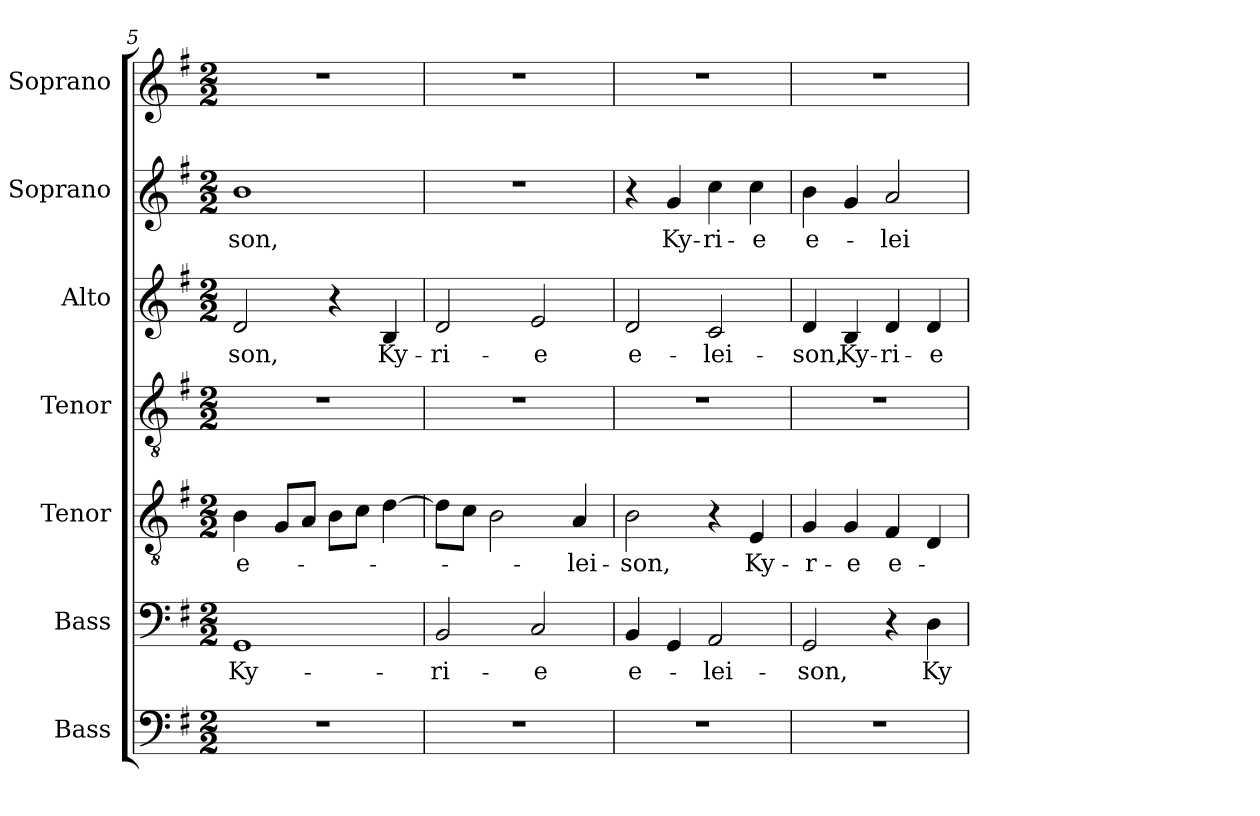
**kern	**kern	**text	**kern	**text	**kern	**kern	**text	**kern	**text	**kern
*part7	*part6	*part6	*part5	*part5	*part4	*part3	*part3	*part2	*part2	*part1
*staff7	*staff6	*staff6	*staff5	*staff5	*staff4	*staff3	*staff3	*staff2	*staff2	*staff1
*I"Bass	*I"Bass	*	*I"Tenor	*	*I"Tenor	*I"Alto	*	*I"Soprano	*	*I"Soprano
*I'B.	*I'B.	*	*I'T.	*	*I'T.	*I'A.	*	*I'S.	*	*I'S.
*clefF4	*clefF4	*	*clefGv2	*	*clefGv2	*clefG2	*	*clefG2	*	*clefG2
*	*	*	*ITrd7c12	*	*ITrd7c12	*	*	*	*	*
*k[f#]	*k[f#]	*	*k[f#]	*	*k[f#]	*k[f#]	*	*k[f#]	*	*k[f#]
*G:	*G:	*	*G:	*	*G:	*G:	*	*G:	*	*G:
*M2/2	*M2/2	*	*M2/2	*	*M2/2	*M2/2	*	*M2/2	*	*M2/2
=5	=5	=5	=5	=5	=5	=5	=5	=5	=5	=5
!	!	!LO:LY:b:color=#000000	!	!	!	!	!	!	!	!
!	!	!	!	!LO:LY:b:color=#000000	!	!	!	!	!	!
!	!	!	!	!	!	!	!LO:LY:b:color=#000000	!	!	!
!	!	!	!	!	!	!	!	!	!LO:LY:b:color=#000000	!
1r	1GGi	Ky-	4BBi\	-e-	1r	2di/	-son,	1bi	-son,	1r
.	.	.	8GGi/L	.	.	.	.	.	.	.
.	.	.	8AAi/J	.	.	.	.	.	.	.
.	.	.	8BBi\L	.	.	4r	.	.	.	.
.	.	.	8Ci\J	.	.	.	.	.	.	.
!	!	!	!	!	!	!	!LO:LY:b:color=#000000	!	!	!
.	.	.	[4Di\	.	.	4Bi/	Ky-	.	.	.
=6	=6	=6	=6	=6	=6	=6	=6	=6	=6	=6
!	!	!LO:LY:b:color=#000000	!	!	!	!	!	!	!	!
!	!	!	!	!	!	!	!LO:LY:b:color=#000000	!	!	!
1r	2BBi/	-ri-	8Di\L]	.	1r	2di/	-ri-	1r	.	1r
.	.	.	8Ci\J	.	.	.	.	.	.	.
.	.	.	2BBi\	.	.	.	.	.	.	.
!	!	!LO:LY:b:color=#000000	!	!	!	!	!	!	!	!
!	!	!	!	!	!	!	!LO:LY:b:color=#000000	!	!	!
.	2Ci/	-e	.	.	.	2ei/	-e	.	.	.
!	!	!	!	!LO:LY:b:color=#000000	!	!	!	!	!	!
.	.	.	4AAi/	-lei-	.	.	.	.	.	.
=7	=7	=7	=7	=7	=7	=7	=7	=7	=7	=7
!	!	!LO:LY:b:color=#000000	!	!	!	!	!	!	!	!
!	!	!	!	!LO:LY:b:color=#000000	!	!	!	!	!	!
!	!	!	!	!	!	!	!LO:LY:b:color=#000000	!	!	!
1r	4BBi/	e-	2BBi\	-son,	1r	2di/	e-	4r	.	1r
!	!	!	!	!	!	!	!	!	!LO:LY:b:color=#000000	!
.	4GGi/	.	.	.	.	.	.	4gi/	Ky-	.
!	!	!LO:LY:b:color=#000000	!	!	!	!	!	!	!	!
!	!	!	!	!	!	!	!LO:LY:b:color=#000000	!	!	!
!	!	!	!	!	!	!	!	!	!LO:LY:b:color=#000000	!
.	2AAi/	-lei-	4r	.	.	2ci/	-lei-	4cci\	-ri-	.
!	!	!	!	!LO:LY:b:color=#000000	!	!	!	!	!	!
!	!	!	!	!	!	!	!	!	!LO:LY:b:color=#000000	!
.	.	.	4EEi/	Ky-	.	.	.	4cci\	-e	.
!!LO:LB:g=z
=8	=8	=8	=8	=8	=8	=8	=8	=8	=8	=8
!	!	!LO:LY:b:color=#000000	!	!	!	!	!	!	!	!
!	!	!	!	!LO:LY:b:color=#000000	!	!	!	!	!	!
!	!	!	!	!	!	!	!LO:LY:b:color=#000000	!	!	!
!	!	!	!	!	!	!	!	!	!LO:LY:b:color=#000000	!
1r	2GGi/	-son,	4GGi/	-r-	1r	4di/	-son,	4bi\	e-	1r
!	!	!	!	!LO:LY:b:color=#000000	!	!	!	!	!	!
!	!	!	!	!	!	!	!LO:LY:b:color=#000000	!	!	!
.	.	.	4GGi/	-e	.	4Bi/	Ky-	4gi/	.	.
!	!	!	!	!LO:LY:b:color=#000000	!	!	!	!	!	!
!	!	!	!	!	!	!	!LO:LY:b:color=#000000	!	!	!
!	!	!	!	!	!	!	!	!	!LO:LY:b:color=#000000	!
.	4r	.	4FF#i/	e-	.	4di/	-ri-	2ai/	-lei-	.
!	!	!LO:LY:b:color=#000000	!	!	!	!	!	!	!	!
!	!	!	!	!	!	!	!LO:LY:b:color=#000000	!	!	!
.	4Di\	Ky-	4DDi/	.	.	4di/	-e	.	.	.
=	=	=	=	=	=	=	=	=	=	=
*-	*-	*-	*-	*-	*-	*-	*-	*-	*-	*-
